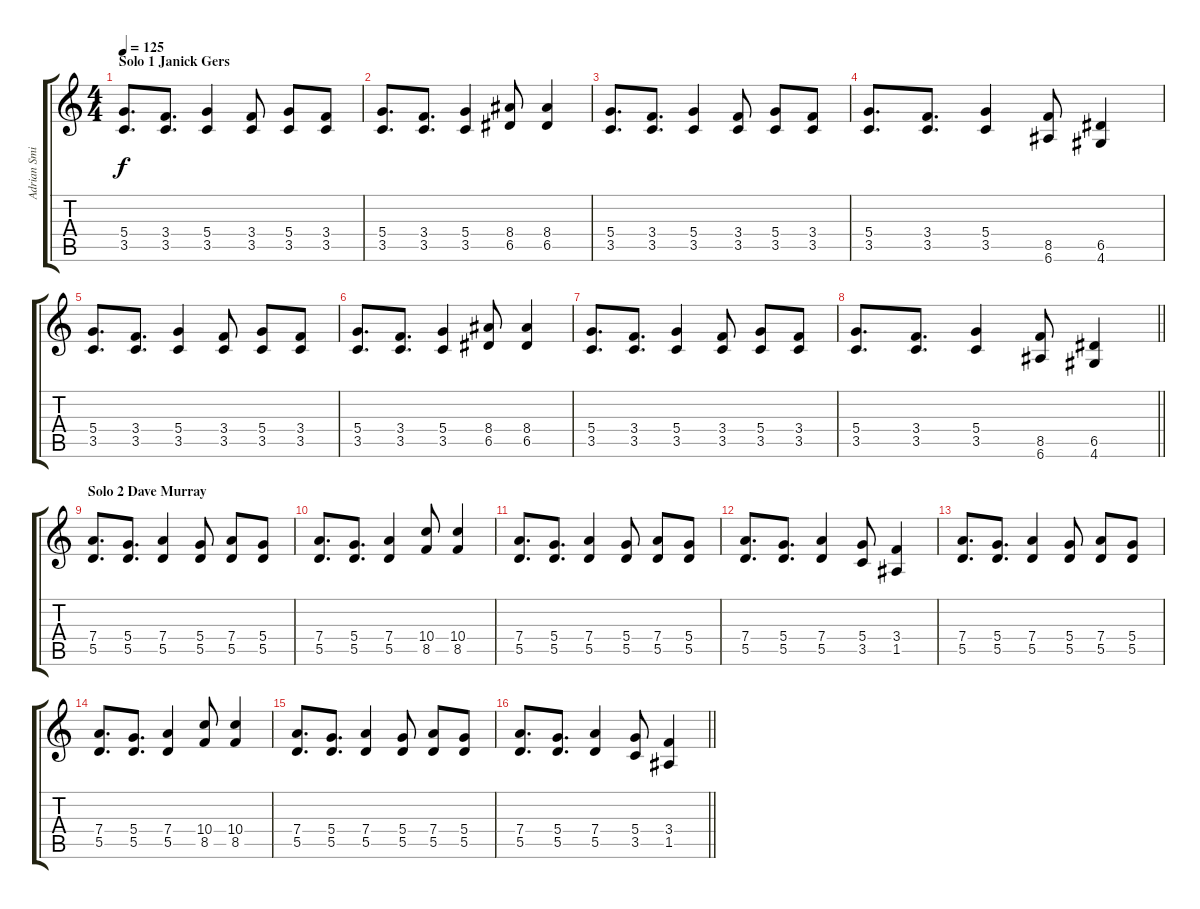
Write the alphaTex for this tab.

\track ("Adrian Smith" "Adrian Smi") {instrument distortionguitar}
\staff {score tabs}
\tuning (E4 B3 G3 D3 A2 E2) {hide}
\ts (4 4)
\section ("" "Solo 1 Janick Gers")
\tempo 125
\clef g2
\ks c
(5.4 3.5).8{d dy f} (3.4 3.5).8{d} (5.4 3.5).4 (3.4 3.5).8 (5.4 3.5).8 (3.4 3.5).8 |
(5.4 3.5).8{d} (3.4 3.5).8{d} (5.4 3.5).4 (8.4 6.5).8 (8.4 6.5).4 |
(5.4 3.5).8{d} (3.4 3.5).8{d} (5.4 3.5).4 (3.4 3.5).8 (5.4 3.5).8 (3.4 3.5).8 |
(5.4 3.5).8{d} (3.4 3.5).8{d} (5.4 3.5).4 (8.5 6.6).8 (6.5 4.6).4 |
(5.4 3.5).8{d} (3.4 3.5).8{d} (5.4 3.5).4 (3.4 3.5).8 (5.4 3.5).8 (3.4 3.5).8 |
(5.4 3.5).8{d} (3.4 3.5).8{d} (5.4 3.5).4 (8.4 6.5).8 (8.4 6.5).4 |
(5.4 3.5).8{d} (3.4 3.5).8{d} (5.4 3.5).4 (3.4 3.5).8 (5.4 3.5).8 (3.4 3.5).8 |
\barLineRight lightlight
(5.4 3.5).8{d} (3.4 3.5).8{d} (5.4 3.5).4 (8.5 6.6).8 (6.5 4.6).4 |
\section ("" "Solo 2 Dave Murray")
(7.4 5.5).8{d} (5.4 5.5).8{d} (7.4 5.5).4 (5.4 5.5).8 (7.4 5.5).8 (5.4 5.5).8 |
(7.4 5.5).8{d} (5.4 5.5).8{d} (7.4 5.5).4 (10.4 8.5).8 (10.4 8.5).4 |
(7.4 5.5).8{d} (5.4 5.5).8{d} (7.4 5.5).4 (5.4 5.5).8 (7.4 5.5).8 (5.4 5.5).8 |
(7.4 5.5).8{d} (5.4 5.5).8{d} (7.4 5.5).4 (5.4 3.5).8 (3.4 1.5).4 |
(7.4 5.5).8{d} (5.4 5.5).8{d} (7.4 5.5).4 (5.4 5.5).8 (7.4 5.5).8 (5.4 5.5).8 |
(7.4 5.5).8{d} (5.4 5.5).8{d} (7.4 5.5).4 (10.4 8.5).8 (10.4 8.5).4 |
(7.4 5.5).8{d} (5.4 5.5).8{d} (7.4 5.5).4 (5.4 5.5).8 (7.4 5.5).8 (5.4 5.5).8 |
\barLineRight lightlight
(7.4 5.5).8{d} (5.4 5.5).8{d} (7.4 5.5).4 (5.4 3.5).8 (3.4 1.5).4
